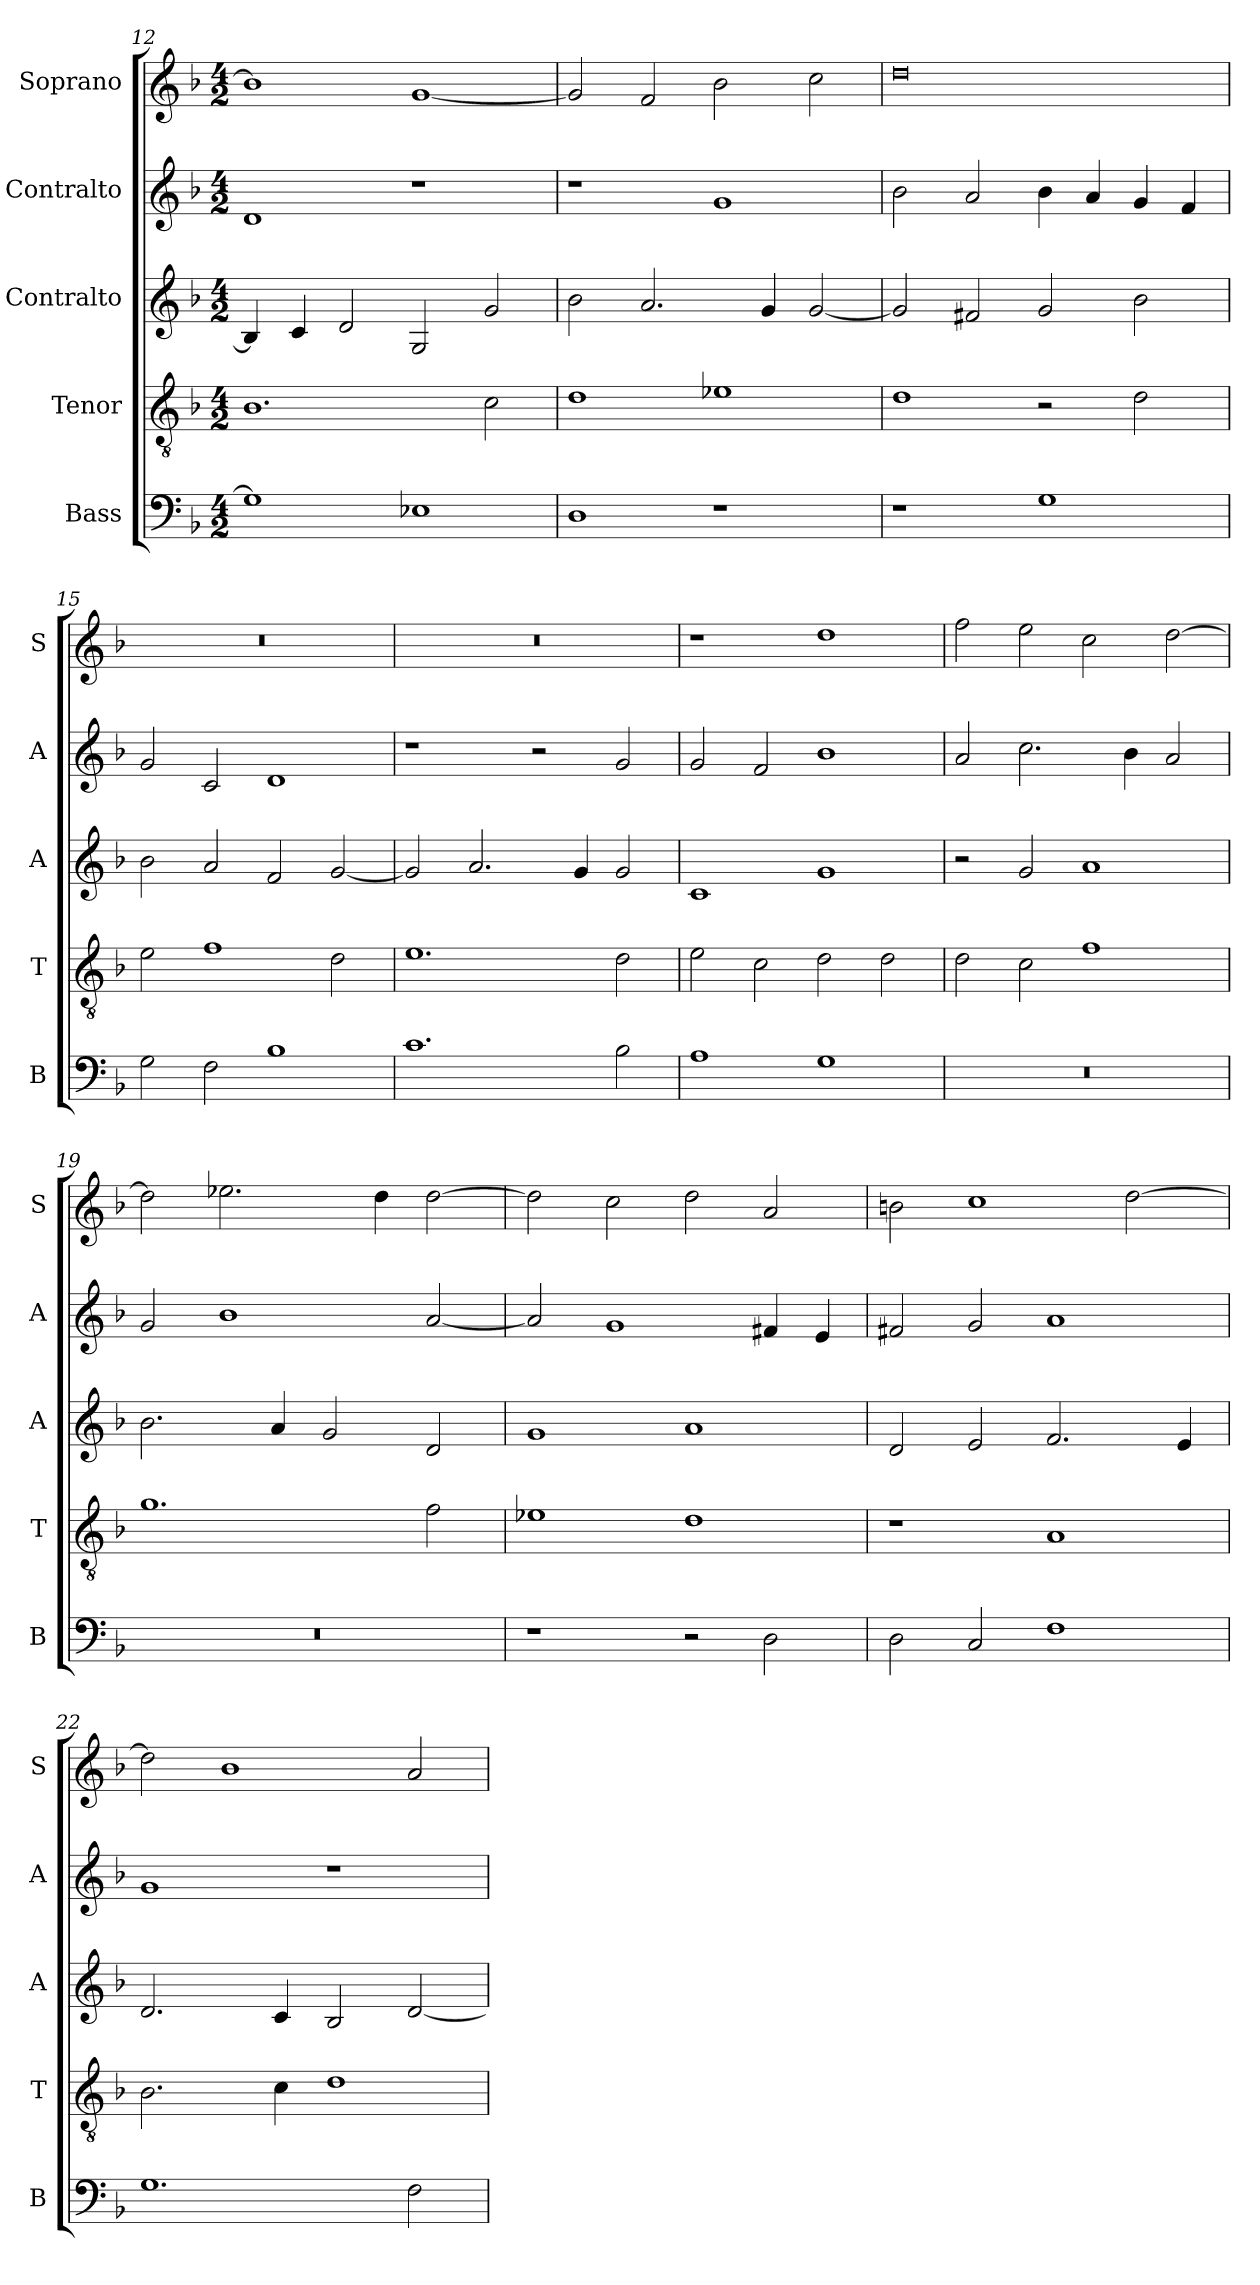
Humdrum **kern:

**kern	**kern	**kern	**kern	**kern
*part5	*part4	*part3	*part2	*part1
*staff5	*staff4	*staff3	*staff2	*staff1
*I"Bass	*I"Tenor	*I"Contralto	*I"Contralto	*I"Soprano
*I'B	*I'T	*I'A	*I'A	*I'S
*clefF4	*clefGv2	*clefG2	*clefG2	*clefG2
*k[b-]	*k[b-]	*k[b-]	*k[b-]	*k[b-]
*G:dor	*G:dor	*G:dor	*G:dor	*G:dor
*M4/2	*M4/2	*M4/2	*M4/2	*M4/2
=12	=12	=12	=12	=12
1G]	1.B-	4B-]	1d	1b-]
.	.	4c	.	.
.	.	2d	.	.
1E-X	.	2G	1r	[1g
.	2c	2g	.	.
=13	=13	=13	=13	=13
1D	1d	2b-	1r	2g]
.	.	2.a	.	2f
1r	1e-X	.	1g	2b-
.	.	4g	.	.
.	.	[2g	.	2cc
=14	=14	=14	=14	=14
1r	1d	2g]	2b-	0dd
.	.	2f#X	2a	.
1G	2r	2g	4b-	.
.	.	.	4a	.
.	2d	2b-	4g	.
.	.	.	4f	.
=15	=15	=15	=15	=15
2G	2e	2b-	2g	0r
2F	1f	2a	2c	.
1B-	.	2f	1d	.
.	2d	[2g	.	.
=16	=16	=16	=16	=16
1.c	1.e	2g]	1r	0r
.	.	2.a	.	.
.	.	.	2r	.
.	.	4g	.	.
2B-	2d	2g	2g	.
=17	=17	=17	=17	=17
1A	2e	1c	2g	1r
.	2c	.	2f	.
1G	2d	1g	1b-	1dd
.	2d	.	.	.
=18	=18	=18	=18	=18
0r	2d	2r	2a	2ff
.	2c	2g	2.cc	2ee
.	1f	1a	.	2cc
.	.	.	4b-	.
.	.	.	2a	[2dd
=19	=19	=19	=19	=19
0r	1.g	2.b-	2g	2dd]
.	.	.	1b-	2.ee-X
.	.	4a	.	.
.	.	2g	.	.
.	.	.	.	4dd
.	2f	2d	[2a	[2dd
=20	=20	=20	=20	=20
1r	1e-X	1g	2a]	2dd]
.	.	.	1g	2cc
2r	1d	1a	.	2dd
2D	.	.	4f#X	2a
.	.	.	4e	.
=21	=21	=21	=21	=21
2D	1r	2d	2f#X	2bn
2C	.	2e	2g	1cc
1F	1A	2.f	1a	.
.	.	.	.	[2dd
.	.	4e	.	.
=22	=22	=22	=22	=22
1.G	2.B-	2.d	1g	2dd]
.	.	.	.	1b-
.	4c	4c	.	.
.	1d	2B-	1r	.
2F	.	[2d	.	2a
=	=	=	=	=
*-	*-	*-	*-	*-
